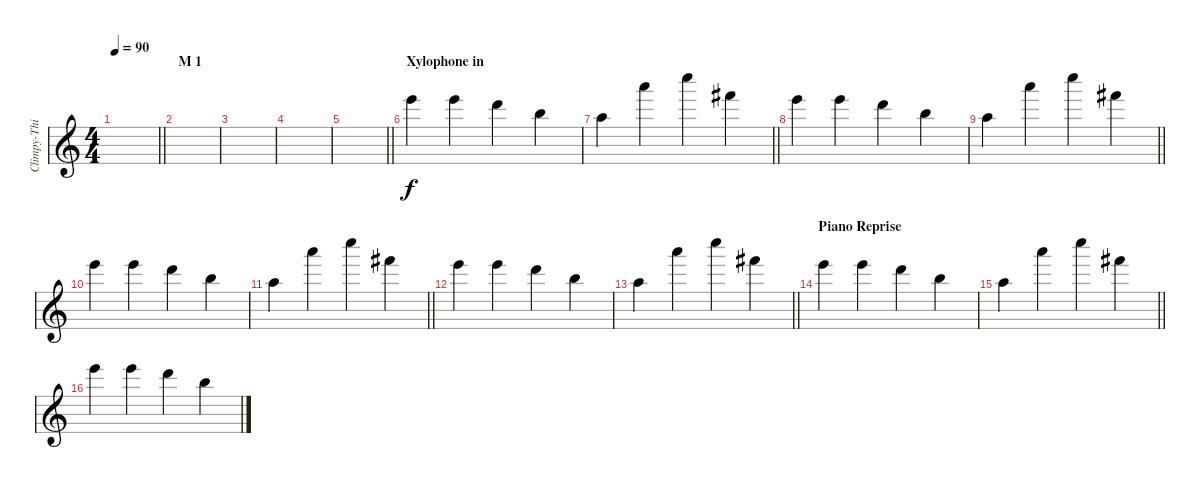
\track ("Climpy-Thingy" "Climpy-Thi") {instrument glockenspiel}
\staff {score}
\tuning (E5 B3 G3 D3 A2 E2) {hide}
\ts (4 4)
\tempo 90
\clef g2
\barLineRight lightlight
\ks c
|
\section ("" "M 1")
|
|
|
\barLineRight lightlight
|
\section ("" "Xylophone in")
12.1.4 12.1.4 10.1.4 7.1.4 |
\barLineRight lightlight
5.1.4 17.1.4 20.1.4 14.1.4 |
12.1.4 12.1.4 10.1.4 7.1.4 |
\barLineRight lightlight
5.1.4 17.1.4 20.1.4 14.1.4 |
12.1.4 12.1.4 10.1.4 7.1.4 |
\barLineRight lightlight
5.1.4 17.1.4 20.1.4 14.1.4 |
12.1.4 12.1.4 10.1.4 7.1.4 |
\barLineRight lightlight
5.1.4 17.1.4 20.1.4 14.1.4 |
\section ("" "Piano Reprise")
12.1.4 12.1.4 10.1.4 7.1.4 |
\barLineRight lightlight
5.1.4 17.1.4 20.1.4 14.1.4 |
12.1.4 12.1.4 10.1.4 7.1.4
